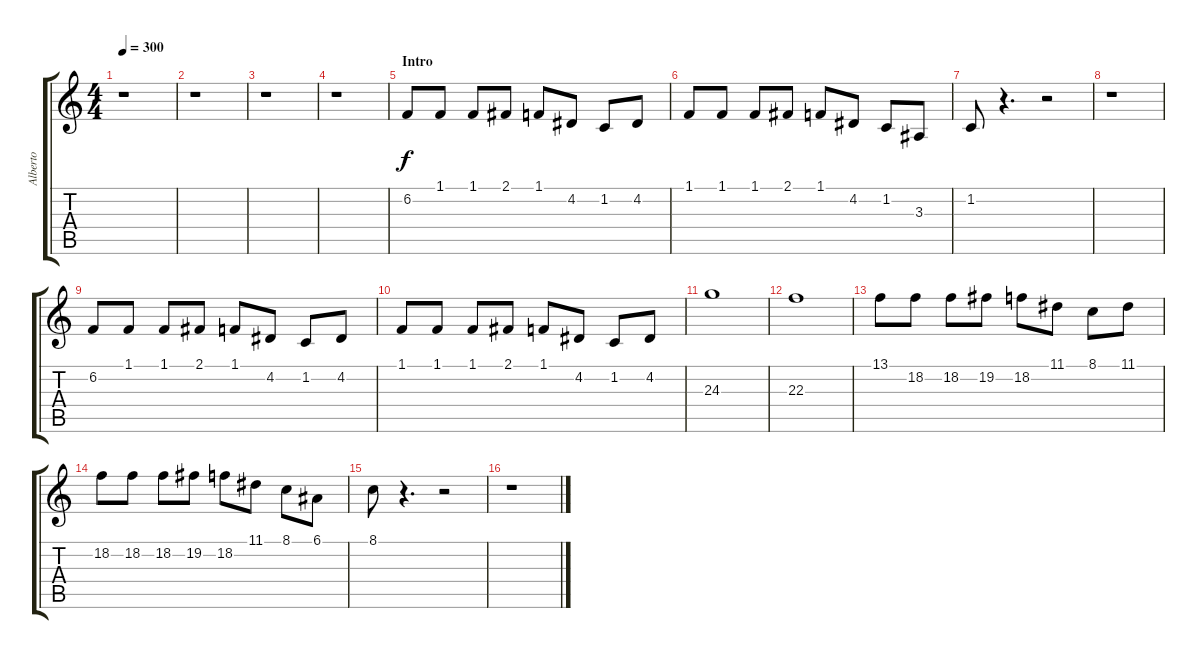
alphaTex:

\track ("Alberto" "Alberto") {instrument trumpet}
\staff {score tabs}
\tuning (E4 B3 G3 D3 A2 E2) {hide}
\ts (4 4)
\tempo 300
\clef g2
\ks c
r.1{dy f instrument trumpet} |
r.1 |
r.1 |
r.1 |
\section ("" "Intro")
6.2.8{volume 15} 1.1.8 1.1.8 2.1.8 1.1.8 4.2.8 1.2.8 4.2.8 |
1.1.8 1.1.8 1.1.8 2.1.8 1.1.8 4.2.8 1.2.8 3.3.8 |
1.2.8 r.4{d} r.2 |
r.1 |
6.2.8 1.1.8 1.1.8 2.1.8 1.1.8 4.2.8 1.2.8 4.2.8 |
1.1.8 1.1.8 1.1.8 2.1.8 1.1.8 4.2.8 1.2.8 4.2.8 |
24.3.1{volume 12} |
22.3.1 |
13.1.8 18.2.8 18.2.8 19.2.8 18.2.8 11.1.8 8.1.8 11.1.8 |
18.2.8 18.2.8 18.2.8 19.2.8 18.2.8 11.1.8 8.1.8 6.1.8 |
8.1.8 r.4{d} r.2 |
r.1
